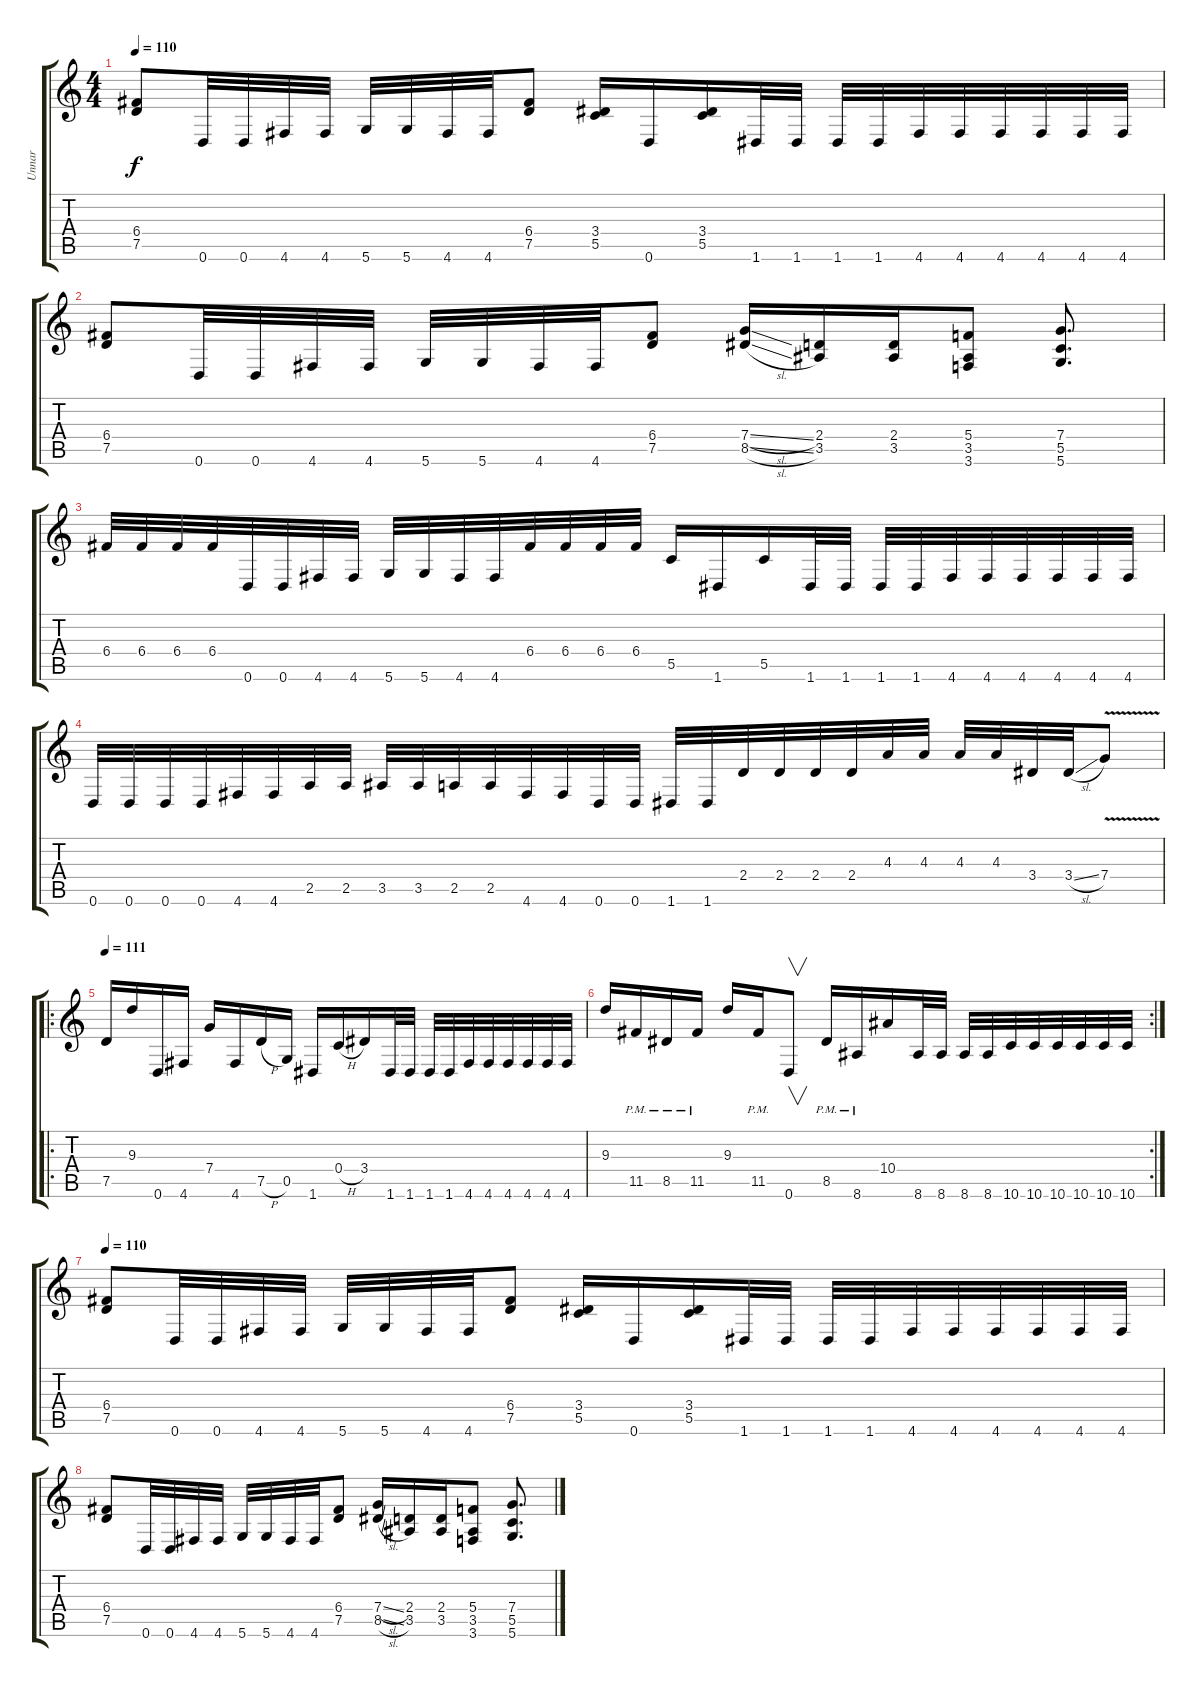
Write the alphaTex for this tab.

\track ("Unnar" "Unnar") {instrument distortionguitar}
\staff {score tabs}
\tuning (D4 A3 F3 C3 G2 D2) {hide}
\ts (4 4)
\tempo 110
\clef g2
\ks c
(6.4 7.5).8{dy f} 0.6.32 0.6.32 4.6.32 4.6.32 5.6.32 5.6.32 4.6.32 4.6.32 (6.4 7.5).8 (3.4 5.5).16 0.6.16 (3.4 5.5).16 1.6.32 1.6.32 1.6.32 1.6.32 4.6.32 4.6.32 4.6.32 4.6.32 4.6.32 4.6.32 |
(6.4 7.5).8 0.6.32 0.6.32 4.6.32 4.6.32 5.6.32 5.6.32 4.6.32 4.6.32 (6.4 7.5).8 (7.4{sl} 8.5{sl}).16 (2.4 3.5).16 (2.4 3.5).16 (5.4 3.5 3.6).8 (7.4 5.5 5.6).8{d} |
6.4.32 6.4.32 6.4.32 6.4.32 0.6.32 0.6.32 4.6.32 4.6.32 5.6.32 5.6.32 4.6.32 4.6.32 6.4.32 6.4.32 6.4.32 6.4.32 5.5.16 1.6.16 5.5.16 1.6.32 1.6.32 1.6.32 1.6.32 4.6.32 4.6.32 4.6.32 4.6.32 4.6.32 4.6.32 |
0.6.32 0.6.32 0.6.32 0.6.32 4.6.32 4.6.32 2.5.32 2.5.32 3.5.32 3.5.32 2.5.32 2.5.32 4.6.32 4.6.32 0.6.32 0.6.32 1.6.32 1.6.32 2.4.32 2.4.32 2.4.32 2.4.32 4.3.32 4.3.32 4.3.32 4.3.32 3.4.32 3.4{sl}.32 7.4{v}.8 |
\ro
\tempo 113
\tempo 111
7.5.16 9.3.16 0.6.16 4.6.16 7.4.16 4.6.16 7.5{h}.16 0.5.16 1.6.16 0.4{h}.16 3.4.16 1.6.32 1.6.32 1.6.32 1.6.32 4.6.32 4.6.32 4.6.32 4.6.32 4.6.32 4.6.32 |
\rc 2
9.3.16 11.5{pm}.16 8.5{pm}.16 11.5{pm}.16 9.3.16 11.5{pm}.16 0.6.8{v} 8.5{pm}.16 8.6{pm}.16 10.4.16 8.6.32 8.6.32 8.6.32 8.6.32 10.6.32 10.6.32 10.6.32 10.6.32 10.6.32 10.6.32 |
\tempo 110
(6.4 7.5).8 0.6.32 0.6.32 4.6.32 4.6.32 5.6.32 5.6.32 4.6.32 4.6.32 (6.4 7.5).8 (3.4 5.5).16 0.6.16 (3.4 5.5).16 1.6.32 1.6.32 1.6.32 1.6.32 4.6.32 4.6.32 4.6.32 4.6.32 4.6.32 4.6.32 |
(6.4 7.5).8 0.6.32 0.6.32 4.6.32 4.6.32 5.6.32 5.6.32 4.6.32 4.6.32 (6.4 7.5).8 (7.4{sl} 8.5{sl}).16 (2.4 3.5).16 (2.4 3.5).16 (5.4 3.5 3.6).8 (7.4 5.5 5.6).8{d}
